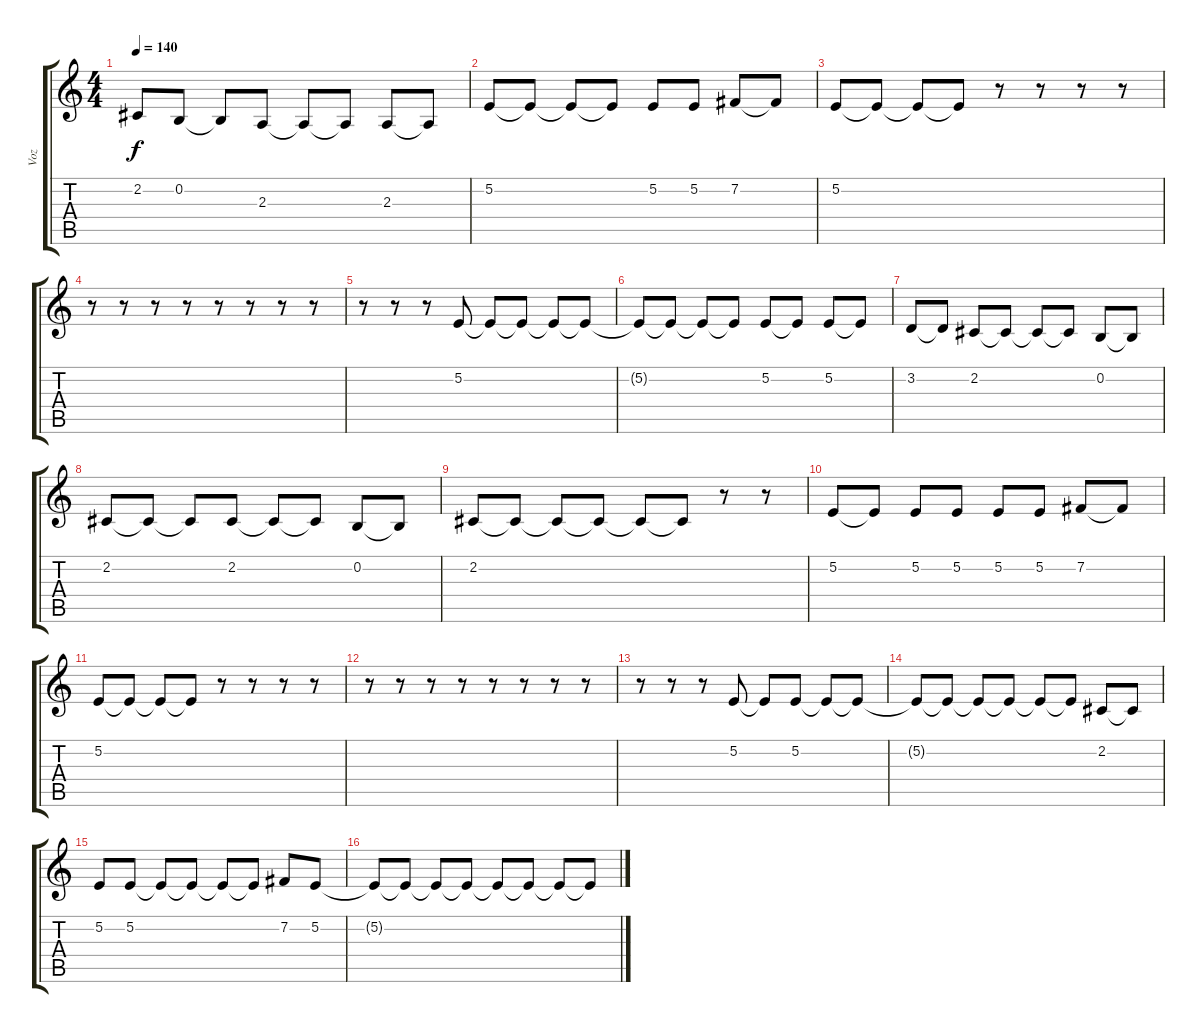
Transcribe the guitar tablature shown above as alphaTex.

\track ("Voz" "Voz") {instrument oboe}
\staff {score tabs}
\tuning (E4 B3 G3 D3 A2 E2) {hide}
\ts (4 4)
\tempo 140
\clef g2
\ks c
2.2.8{dy f} 0.2.8 0.2{t}.8 2.3.8 2.3{t}.8 2.3{t}.8 2.3.8 2.3{t}.8 |
5.2.8 5.2{t}.8 5.2{t}.8 5.2{t}.8 5.2.8 5.2.8 7.2.8 7.2{t}.8 |
5.2.8 5.2{t}.8 5.2{t}.8 5.2{t}.8 r.8 r.8 r.8 r.8 |
r.8 r.8 r.8 r.8 r.8 r.8 r.8 r.8 |
r.8 r.8 r.8 5.2.8 5.2{t}.8 5.2{t}.8 5.2{t}.8 5.2{t}.8 |
5.2{t}.8 5.2{t}.8 5.2{t}.8 5.2{t}.8 5.2.8 5.2{t}.8 5.2.8 5.2{t}.8 |
3.2.8 3.2{t}.8 2.2.8 2.2{t}.8 2.2{t}.8 2.2{t}.8 0.2.8 0.2{t}.8 |
2.2.8 2.2{t}.8 2.2{t}.8 2.2.8 2.2{t}.8 2.2{t}.8 0.2.8 0.2{t}.8 |
2.2.8 2.2{t}.8 2.2{t}.8 2.2{t}.8 2.2{t}.8 2.2{t}.8 r.8 r.8 |
5.2.8 5.2{t}.8 5.2.8 5.2.8 5.2.8 5.2.8 7.2.8 7.2{t}.8 |
5.2.8 5.2{t}.8 5.2{t}.8 5.2{t}.8 r.8 r.8 r.8 r.8 |
r.8 r.8 r.8 r.8 r.8 r.8 r.8 r.8 |
r.8 r.8 r.8 5.2.8 5.2{t}.8 5.2.8 5.2{t}.8 5.2{t}.8 |
5.2{t}.8 5.2{t}.8 5.2{t}.8 5.2{t}.8 5.2{t}.8 5.2{t}.8 2.2.8 2.2{t}.8 |
5.2.8 5.2.8 5.2{t}.8 5.2{t}.8 5.2{t}.8 5.2{t}.8 7.2.8 5.2.8 |
5.2{t}.8 5.2{t}.8 5.2{t}.8 5.2{t}.8 5.2{t}.8 5.2{t}.8 5.2{t}.8 5.2{t}.8
